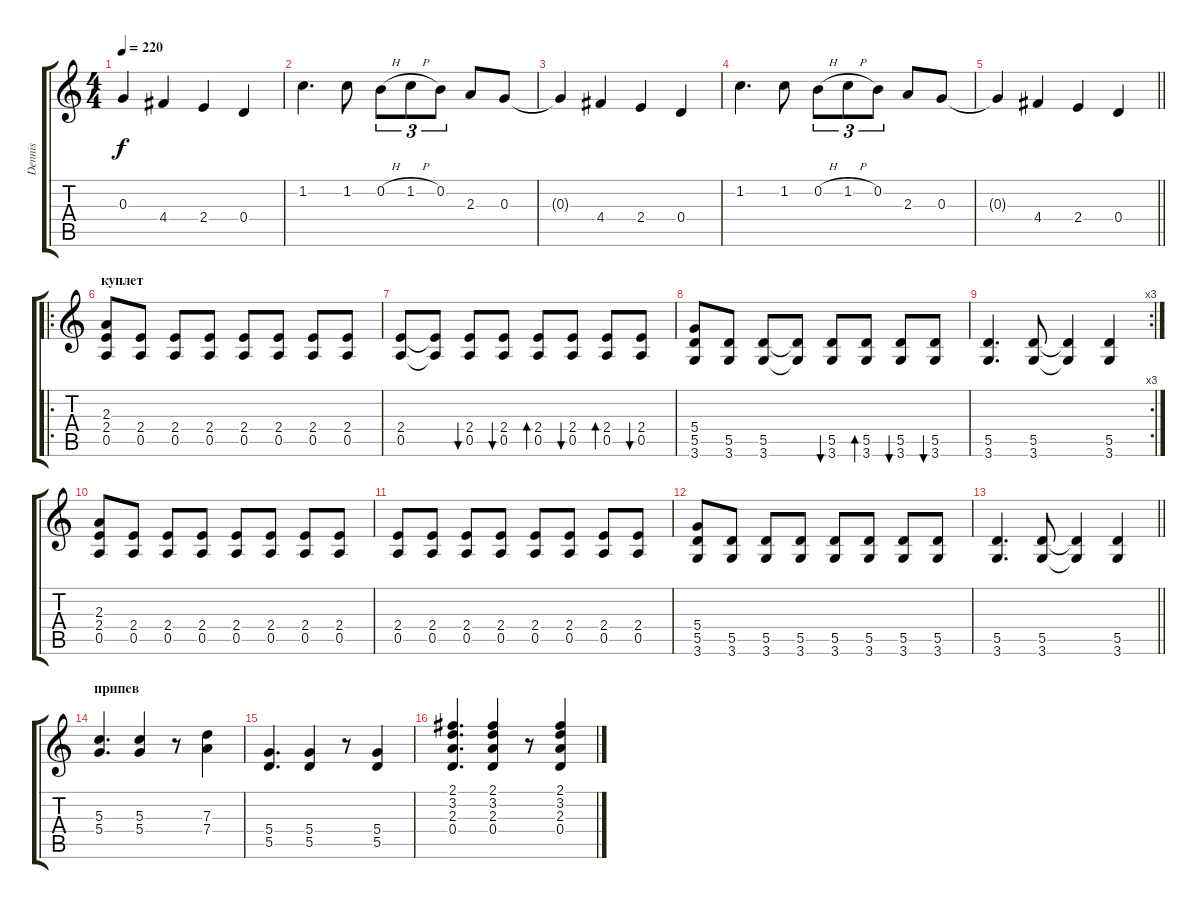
\track ("Dennis" "Dennis") {instrument distortionguitar}
\staff {score tabs}
\tuning (E4 B3 G3 D3 A2 E2) {hide}
\ts (4 4)
\tempo 220
\clef g2
\ks c
0.3{t}.4{dy f} 4.4.4 2.4.4 0.4.4 |
1.2.4{d} 1.2.8 0.2{h}.8{tu (3 2)} 1.2{h}.8{tu (3 2)} 0.2.8{tu (3 2)} 2.3.8 0.3.8 |
0.3{t}.4 4.4.4 2.4.4 0.4.4 |
1.2.4{d} 1.2.8 0.2{h}.8{tu (3 2)} 1.2{h}.8{tu (3 2)} 0.2.8{tu (3 2)} 2.3.8 0.3.8 |
\barLineRight lightlight
0.3{t}.4 4.4.4 2.4.4 0.4.4 |
\ro
\section ("" "куплет")
(2.3 2.4 0.5).8 (2.4 0.5).8 (2.4 0.5).8 (2.4 0.5).8 (2.4 0.5).8 (2.4 0.5).8 (2.4 0.5).8 (2.4 0.5).8 |
(2.4 0.5).8 (2.4{t} 0.5{t}).8 (2.4 0.5).8{bu 240} (2.4 0.5).8{bu 240} (2.4 0.5).8{bd 240} (2.4 0.5).8{bu 240} (2.4 0.5).8{bd 240} (2.4 0.5).8{bu 240} |
(5.4 5.5 3.6).8 (5.5 3.6).8 (5.5 3.6).8 (5.5{t} 3.6{t}).8 (5.5 3.6).8{bu 240} (5.5 3.6).8{bd 240} (5.5 3.6).8{bu 240} (5.5 3.6).8{bu 240} |
\rc 3
(5.5 3.6).4{d} (5.5 3.6).8 (5.5{t} 3.6{t}).4 (5.5 3.6).4 |
(2.3 2.4 0.5).8 (2.4 0.5).8 (2.4 0.5).8 (2.4 0.5).8 (2.4 0.5).8 (2.4 0.5).8 (2.4 0.5).8 (2.4 0.5).8 |
(2.4 0.5).8 (2.4 0.5).8 (2.4 0.5).8 (2.4 0.5).8 (2.4 0.5).8 (2.4 0.5).8 (2.4 0.5).8 (2.4 0.5).8 |
(5.4 5.5 3.6).8 (5.5 3.6).8 (5.5 3.6).8 (5.5 3.6).8 (5.5 3.6).8 (5.5 3.6).8 (5.5 3.6).8 (5.5 3.6).8 |
\barLineRight lightlight
(5.5 3.6).4{d} (5.5 3.6).8 (5.5{t} 3.6{t}).4 (5.5 3.6).4 |
\section ("" "припев")
(5.3 5.4).4{d} (5.3 5.4).4 r.8 (7.3 7.4).4 |
(5.4 5.5).4{d} (5.4 5.5).4 r.8 (5.4 5.5).4 |
(2.1 3.2 2.3 0.4).4{d} (2.1 3.2 2.3 0.4).4 r.8 (2.1 3.2 2.3 0.4).4
